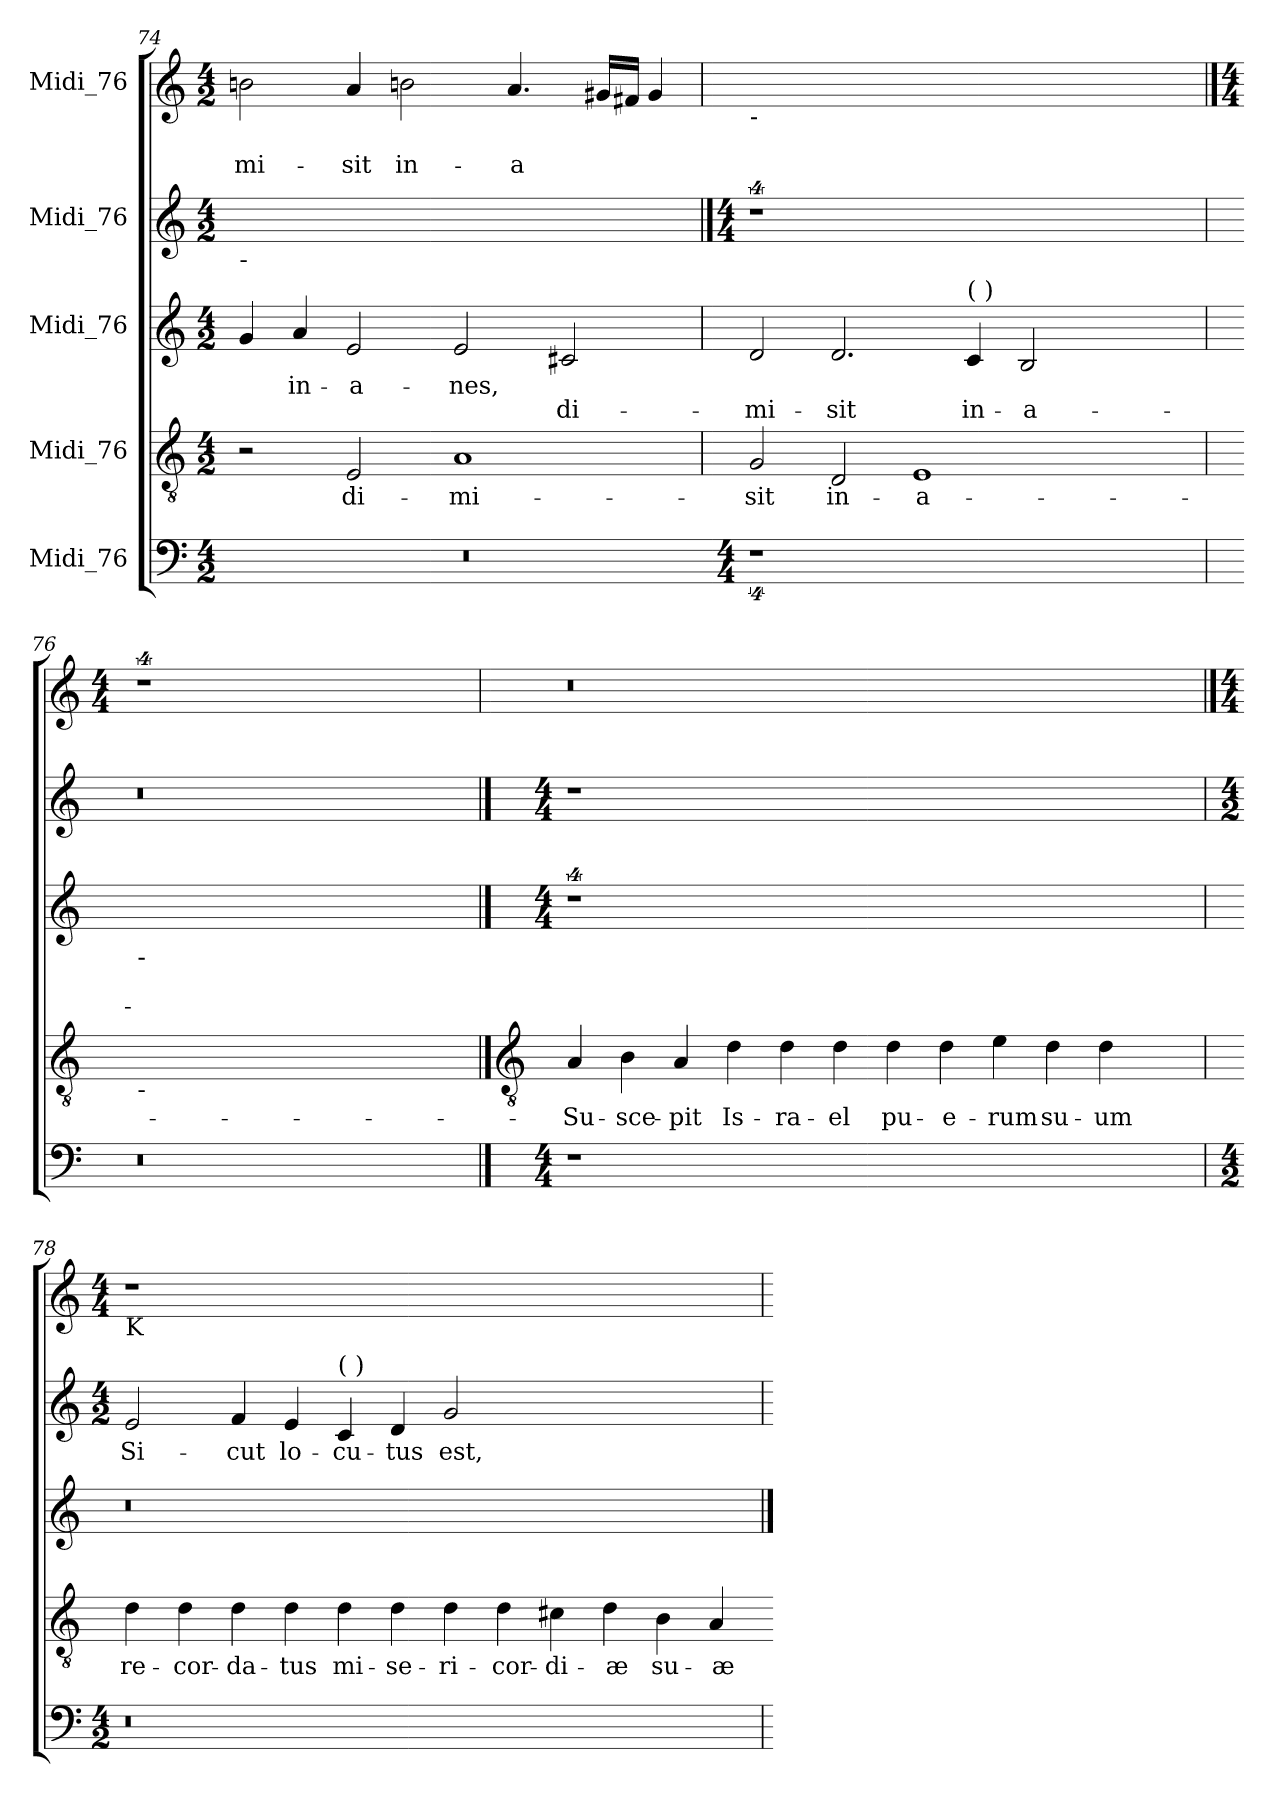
**kern	**kern	**text	**kern	**text	**text	**kern	**text	**text	**kern	**text	**text
*part5	*part4	*part4	*part3	*part3	*part3	*part2	*part2	*part2	*part1	*part1	*part1
*staff5	*staff4	*staff4	*staff3	*staff3	*staff3	*staff2	*staff2	*staff2	*staff1	*staff1	*staff1
*I"Midi_76	*I"Midi_76	*	*I"Midi_76	*	*	*I"Midi_76	*	*	*I"Midi_76	*	*
*clefF4	*clefGv2	*	*clefG2	*	*	*clefG2	*	*	*clefG2	*	*
*k[]	*k[]	*	*k[]	*	*	*k[]	*	*	*k[]	*	*
*C:	*C:	*	*C:	*	*	*C:	*	*	*C:	*	*
*M4/2	*M4/2	*	*M4/2	*	*	*M4/2	*	*	*M4/2	*	*
=74	=74	=74	=74	=74	=74	=74	=74	=74	=74	=74	=74
!	!	!	!	!	!	!LO:TX:b:t=-	!	!	!	!	!
!	!	!	!	!	!	!	!	!LO:LY:b	!	!	!LO:LY:b
0r	2r	.	4g	.	.	0e;<yy	.	-nes.	2bn	.	-mi-
!	!	!	!	!LO:LY:b	!	!	!	!	!	!	!
.	.	.	4a	in-	.	.	.	.	.	.	.
!	!	!LO:LY:b	!	!LO:LY:b	!	!	!	!	!	!	!LO:LY:b
.	2E	di-	2e	-a-	.	.	.	.	4a	.	-sit
!	!	!	!	!	!	!	!	!	!	!	!LO:LY:b
.	.	.	.	.	.	.	.	.	2bn	.	in-
!	!	!LO:LY:b	!	!LO:LY:b	!	!	!	!	!	!	!
.	1A	-mi-	2e	-nes,	.	.	.	.	.	.	.
!	!	!	!	!	!	!	!	!	!	!	!LO:LY:b
.	.	.	.	.	.	.	.	.	4.a	.	-a
!	!	!	!	!	!LO:LY:b	!	!	!	!	!	!
.	.	.	2c#X	.	di-	.	.	.	.	.	.
.	.	.	.	.	.	.	.	.	16g#LL	.	.
.	.	.	.	.	.	.	.	.	16f#JJ	.	.
.	.	.	.	.	.	.	.	.	4g#	.	.
!!LO:LB:g=z
=75	=75	=75	=75	=75	=75	==75	=75	=75	=75	=75	=75
*M4/4	*	*	*	*	*	*M4/4	*	*	*	*	*
!	!	!	!	!	!	!	!	!	!LO:TX:b:t=-	!	!
!	!	!LO:LY:b	!	!	!LO:LY:b	!	!	!	!	!	!LO:LY:b
4%11r	2G	-sit	2d	.	-mi-	4%11r	.	.	0a;<yy	.	nes.
!	!	!LO:LY:b	!	!	!LO:LY:b	!	!	!	!	!	!
.	2D	in-	2.d	.	-sit	.	.	.	.	.	.
!	!	!LO:LY:b	!	!	!	!	!	!	!	!	!
.	1E	-a-	.	.	.	.	.	.	.	.	.
!	!	!	!LO:TX:a:t=(  )	!	!	!	!	!	!	!	!
!	!	!	!	!	!LO:LY:b	!	!	!	!	!	!
.	.	.	4c	.	in-	.	.	.	.	.	.
!	!	!	!	!	!LO:LY:b	!	!	!	!	!	!
.	.	.	2B	.	-a-	.	.	.	.	.	.
.	2.ryy	.	2.ryy	.	.	.	.	.	2.ryy	.	.
!!LO:LB:g=z
=76	=76	==76	=76	==76	==76	=76	==76	==76	==76	==76	==76
*	*	*	*	*	*	*	*	*	*M4/4	*	*
!	!	!	!LO:TX:b:t=-	!	!	!	!	!	!	!	!
!	!LO:TX:b:t=-	!	!	!	!	!	!	!	!	!	!
!	!	!LO:LY:b	!	!	!LO:LY:b	!	!	!	!	!	!
0.r	0A;<yy	-nes.	0c#X;<yy	.	-nes.	0.r	.	.	4%11r	.	.
.	1ryy	.	1ryy	.	.	.	.	.	.	.	.
.	.	.	.	.	.	.	.	.	4ryy	.	.
!!LO:LB:g=z
==77	==77	=77	==77	=77	=77	==77	=77	=77	=77	=77	=77
*	*clefGv2	*	*	*	*	*	*	*	*	*	*
*k[]	*	*	*	*	*	*k[]	*	*	*	*	*
*C:	*	*	*	*	*	*C:	*	*	*	*	*
*M4/4	*	*	*M4/4	*	*	*M4/4	*	*	*	*	*
!	!	!LO:LY:b	!	!	!	!	!	!	!	!	!
1r	4A	Su-	4%11r	.	.	1r	.	.	0.r	.	.
!	!	!LO:LY:b	!	!	!	!	!	!	!	!	!
.	4B	-sce-	.	.	.	.	.	.	.	.	.
!	!	!LO:LY:b	!	!	!	!	!	!	!	!	!
.	4A	-pit	.	.	.	.	.	.	.	.	.
!	!	!LO:LY:b	!	!	!	!	!	!	!	!	!
.	4d	Is-	.	.	.	.	.	.	.	.	.
!	!	!LO:LY:b	!	!	!	!	!	!	!	!	!
0ryy	4d	-ra-	.	.	.	0ryy	.	.	.	.	.
!	!	!LO:LY:b	!	!	!	!	!	!	!	!	!
.	4d	-el	.	.	.	.	.	.	.	.	.
!	!	!LO:LY:b	!	!	!	!	!	!	!	!	!
.	4d	pu-	.	.	.	.	.	.	.	.	.
!	!	!LO:LY:b	!	!	!	!	!	!	!	!	!
.	4d	-e-	.	.	.	.	.	.	.	.	.
!	!	!LO:LY:b	!	!	!	!	!	!	!	!	!
.	4e	-rum	.	.	.	.	.	.	.	.	.
!	!	!LO:LY:b	!	!	!	!	!	!	!	!	!
.	4d	su-	.	.	.	.	.	.	.	.	.
!	!	!LO:LY:b	!	!	!	!	!	!	!	!	!
.	4d	-um	.	.	.	.	.	.	.	.	.
.	4ryy	.	4ryy	.	.	.	.	.	.	.	.
!!LO:LB:g=z
=78	=78	==78	=78	==78	==78	=78	==78	==78	==78	==78	==78
*	*	*	*	*	*	*	*	*	*k[]	*	*
*	*	*	*	*	*	*	*	*	*C:	*	*
*M4/2	*	*	*	*	*	*M4/2	*	*	*M4/4	*	*
!	!	!	!	!	!	!	!	!	!LO:TX:b:t=K	!	!
!	!	!LO:LY:b	!	!	!	!	!LO:LY:b	!	!	!	!
0r	4d	re-	0.r	.	.	2e	Si-	.	1r	.	.
!	!	!LO:LY:b	!	!	!	!	!	!	!	!	!
.	4d	-cor-	.	.	.	.	.	.	.	.	.
!	!	!LO:LY:b	!	!	!	!	!LO:LY:b	!	!	!	!
.	4d	-da-	.	.	.	4f	-cut	.	.	.	.
!	!	!LO:LY:b	!	!	!	!	!LO:LY:b	!	!	!	!
.	4d	-tus	.	.	.	4e	lo-	.	.	.	.
!	!	!	!	!	!	!LO:TX:a:t=(  )	!	!	!	!	!
!	!	!LO:LY:b	!	!	!	!	!LO:LY:b	!	!	!	!
.	4d	mi-	.	.	.	4c	-cu-	.	0ryy	.	.
!	!	!LO:LY:b	!	!	!	!	!LO:LY:b	!	!	!	!
.	4d	-se-	.	.	.	4d	-tus	.	.	.	.
!	!	!LO:LY:b	!	!	!	!	!LO:LY:b	!	!	!	!
.	4d	-ri-	.	.	.	2g	est,	.	.	.	.
!	!	!LO:LY:b	!	!	!	!	!	!	!	!	!
.	4d	-cor-	.	.	.	.	.	.	.	.	.
!	!	!LO:LY:b	!	!	!	!	!	!	!	!	!
1ryy	4c#	-di-	.	.	.	1ryy	.	.	.	.	.
!	!	!LO:LY:b	!	!	!	!	!	!	!	!	!
.	4d	-æ	.	.	.	.	.	.	.	.	.
!	!	!LO:LY:b	!	!	!	!	!	!	!	!	!
.	4B	su-	.	.	.	.	.	.	.	.	.
!	!	!LO:LY:b	!	!	!	!	!	!	!	!	!
.	4A	-æ	.	.	.	.	.	.	.	.	.
=	=-	=	==	=	=	=	=	=	=	=	=
*-	*-	*-	*-	*-	*-	*-	*-	*-	*-	*-	*-
